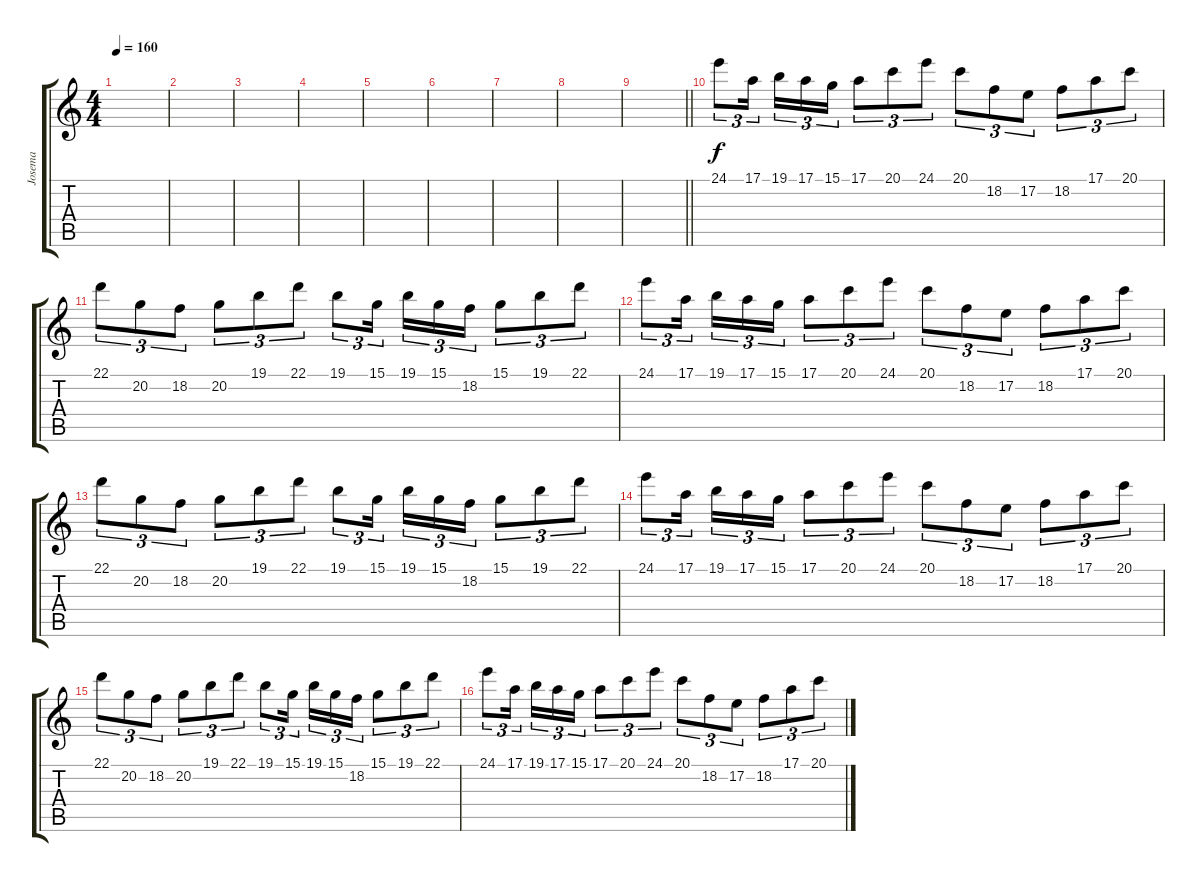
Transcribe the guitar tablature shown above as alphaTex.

\track ("Josema" "Josema") {instrument flute}
\staff {score tabs}
\tuning (E4 B3 G3 D3 A2 E2) {hide}
\ts (4 4)
\tempo 160
\clef g2
\ks c
|
|
|
|
|
|
|
|
\barLineRight lightlight
|
24.1.8{tu (3 2)} 17.1.16{tu (3 2) beam splitsecondary} 19.1.16{tu (3 2)} 17.1.16{tu (3 2)} 15.1.16{tu (3 2)} 17.1.8{tu (3 2)} 20.1.8{tu (3 2)} 24.1.8{tu (3 2)} 20.1.8{tu (3 2)} 18.2.8{tu (3 2)} 17.2.8{tu (3 2)} 18.2.8{tu (3 2)} 17.1.8{tu (3 2)} 20.1.8{tu (3 2)} |
22.1.8{tu (3 2)} 20.2.8{tu (3 2)} 18.2.8{tu (3 2)} 20.2.8{tu (3 2)} 19.1.8{tu (3 2)} 22.1.8{tu (3 2)} 19.1.8{tu (3 2)} 15.1.16{tu (3 2) beam splitsecondary} 19.1.16{tu (3 2)} 15.1.16{tu (3 2)} 18.2.16{tu (3 2)} 15.1.8{tu (3 2)} 19.1.8{tu (3 2)} 22.1.8{tu (3 2)} |
24.1.8{tu (3 2)} 17.1.16{tu (3 2) beam splitsecondary} 19.1.16{tu (3 2)} 17.1.16{tu (3 2)} 15.1.16{tu (3 2)} 17.1.8{tu (3 2)} 20.1.8{tu (3 2)} 24.1.8{tu (3 2)} 20.1.8{tu (3 2)} 18.2.8{tu (3 2)} 17.2.8{tu (3 2)} 18.2.8{tu (3 2)} 17.1.8{tu (3 2)} 20.1.8{tu (3 2)} |
22.1.8{tu (3 2)} 20.2.8{tu (3 2)} 18.2.8{tu (3 2)} 20.2.8{tu (3 2)} 19.1.8{tu (3 2)} 22.1.8{tu (3 2)} 19.1.8{tu (3 2)} 15.1.16{tu (3 2) beam splitsecondary} 19.1.16{tu (3 2)} 15.1.16{tu (3 2)} 18.2.16{tu (3 2)} 15.1.8{tu (3 2)} 19.1.8{tu (3 2)} 22.1.8{tu (3 2)} |
24.1.8{tu (3 2)} 17.1.16{tu (3 2) beam splitsecondary} 19.1.16{tu (3 2)} 17.1.16{tu (3 2)} 15.1.16{tu (3 2)} 17.1.8{tu (3 2)} 20.1.8{tu (3 2)} 24.1.8{tu (3 2)} 20.1.8{tu (3 2)} 18.2.8{tu (3 2)} 17.2.8{tu (3 2)} 18.2.8{tu (3 2)} 17.1.8{tu (3 2)} 20.1.8{tu (3 2)} |
22.1.8{tu (3 2)} 20.2.8{tu (3 2)} 18.2.8{tu (3 2)} 20.2.8{tu (3 2)} 19.1.8{tu (3 2)} 22.1.8{tu (3 2)} 19.1.8{tu (3 2)} 15.1.16{tu (3 2) beam splitsecondary} 19.1.16{tu (3 2)} 15.1.16{tu (3 2)} 18.2.16{tu (3 2)} 15.1.8{tu (3 2)} 19.1.8{tu (3 2)} 22.1.8{tu (3 2)} |
24.1.8{tu (3 2)} 17.1.16{tu (3 2) beam splitsecondary} 19.1.16{tu (3 2)} 17.1.16{tu (3 2)} 15.1.16{tu (3 2)} 17.1.8{tu (3 2)} 20.1.8{tu (3 2)} 24.1.8{tu (3 2)} 20.1.8{tu (3 2)} 18.2.8{tu (3 2)} 17.2.8{tu (3 2)} 18.2.8{tu (3 2)} 17.1.8{tu (3 2)} 20.1.8{tu (3 2)}
